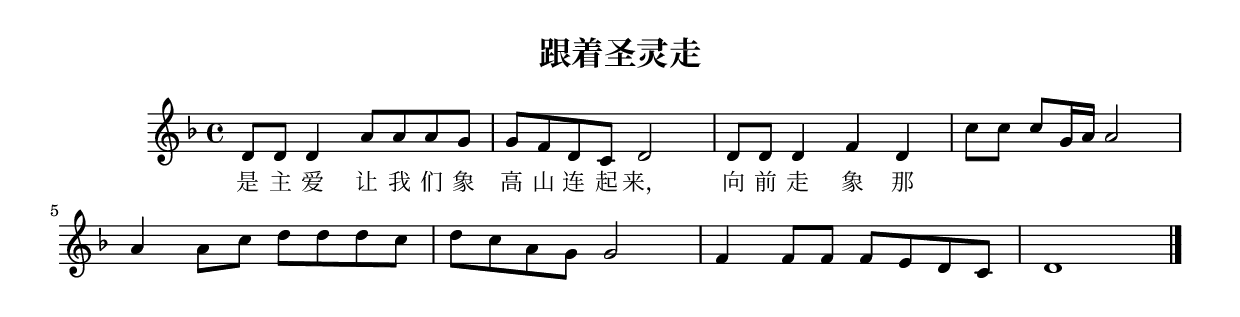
%% lilypond 歌谱源码

\version "2.14"
\paper {
    print-all-headers = ##t

    page-limit-inter-system-space = ##t
    page-limit-inter-system-space-factor = 1.2}
    #(set-default-paper-size "a4"
    )
#(set-global-staff-size 18)

\header{
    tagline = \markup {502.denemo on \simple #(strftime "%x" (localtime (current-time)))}
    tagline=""
}

% The music follows

MvmntIVoiceI =  {
    d'8 d' d'4 a'8 a' a' g' |
    g' f' d' c' d'2 |
    d'8 d' d'4 f' d' |
    c''8 c'' c'' g'16 a' a'2 | %5
    a'4 a'8 c'' d'' d'' d'' c'' |
    d'' c'' a' g' g'2|
    f'4 f'8 f' f' e' d' c'|
    d'1 \bar "|."
}

MvmntIVoiceILyricsVerseI = \lyricmode {
    是 主 爱 让 我 们 象 高 山 连 起 来， 向 前 走 象 那  
}

MvmntIVoiceITimeSig = \time 4/4 
MvmntIVoiceIKeySig = \key f \major
MvmntIVoiceIClef = \clef treble 
MvmntIVoiceIProlog = { \MvmntIVoiceITimeSig \MvmntIVoiceIKeySig \MvmntIVoiceIClef}
MvmntIVoiceIMusic =  {\MvmntIVoiceIProlog \MvmntIVoiceI}
MvmntIVoiceIContext = \context Voice = VoiceIMvmntI  {\MvmntIVoiceIMusic}
MvmntIStaffI = \new Staff = "voice 1"  << {
    \MvmntIVoiceIContext
}
\lyricsto VoiceIMvmntI \new Lyrics \MvmntIVoiceILyricsVerseI
                >>

                \score
                {
                    << <<
                        \MvmntIStaffI
                    >>
                >>
                \layout {
                }
                \header {
                    title = "跟着圣灵走"
                }
            }



